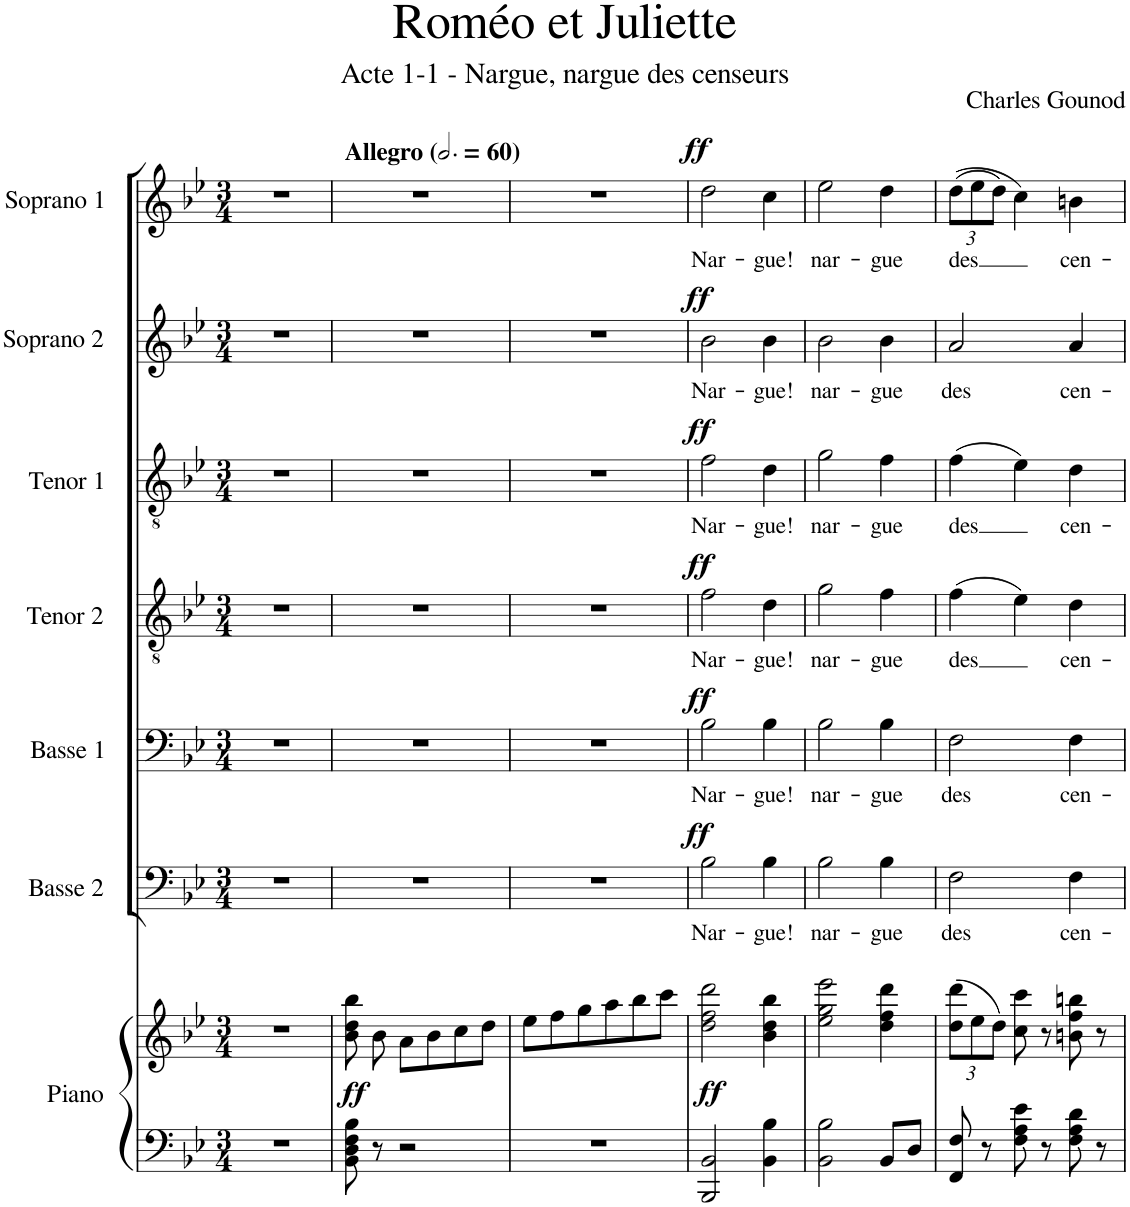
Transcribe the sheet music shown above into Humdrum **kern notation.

**kern	**kern	**dynam	**kern	**text	**dynam	**kern	**text	**dynam	**kern	**text	**dynam	**kern	**text	**dynam	**kern	**text	**dynam	**kern	**text	**dynam
*part7	*part7	*part7	*part6	*part6	*part6	*part5	*part5	*part5	*part4	*part4	*part4	*part3	*part3	*part3	*part2	*part2	*part2	*part1	*part1	*part1
*staff8	*staff7	*staff7/8	*staff6	*staff6	*staff6	*staff5	*staff5	*staff5	*staff4	*staff4	*staff4	*staff3	*staff3	*staff3	*staff2	*staff2	*staff2	*staff1	*staff1	*staff1
*I"Piano	*	*	*I"Basse 2	*	*	*I"Basse 1	*	*	*I"Tenor 2	*	*	*I"Tenor 1	*	*	*I"Soprano 2	*	*	*I"Soprano 1	*	*
*I'Pno.	*	*	*I'B2	*	*	*I'B1	*	*	*I'T2	*	*	*I'T1	*	*	*I'S2	*	*	*I'S1	*	*
*clefF4	*clefG2	*	*clefF4	*	*	*clefF4	*	*	*clefGv2	*	*	*clefGv2	*	*	*clefG2	*	*	*clefG2	*	*
*k[b-e-]	*k[b-e-]	*	*k[b-e-]	*	*	*k[b-e-]	*	*	*k[b-e-]	*	*	*k[b-e-]	*	*	*k[b-e-]	*	*	*k[b-e-]	*	*
*M3/4	*M3/4	*	*M3/4	*	*	*M3/4	*	*	*M3/4	*	*	*M3/4	*	*	*M3/4	*	*	*M3/4	*	*
=1	=1	=1	=1	=1	=1	=1	=1	=1	=1	=1	=1	=1	=1	=1	=1	=1	=1	=1	=1	=1
2.r	2.r	.	2.r	.	.	2.r	.	.	2.r	.	.	2.r	.	.	2.r	.	.	2.r	.	.
=2	=2	=2	=2	=2	=2	=2	=2	=2	=2	=2	=2	=2	=2	=2	=2	=2	=2	=2	=2	=2
*	*	*	*	*	*	*	*	*	*	*	*	*	*	*	*	*	*	*MM180	*	*
!	!	!	!	!	!	!	!	!	!	!	!	!	!	!	!	!	!	!LO:TX:a:B:t=Allegro	!	!
!	!	!LO:DY:a=2	!	!	!	!	!	!	!	!	!	!	!	!	!	!	!	!	!	!
8BB-\ 8D\ 8F\ 8B-\	8b-\ 8dd\ 8bb-\	ff	2.r	.	.	2.r	.	.	2.r	.	.	2.r	.	.	2.r	.	.	2.r	.	.
8r	8b-\	.	.	.	.	.	.	.	.	.	.	.	.	.	.	.	.	.	.	.
2r	8a\L	.	.	.	.	.	.	.	.	.	.	.	.	.	.	.	.	.	.	.
.	8b-\	.	.	.	.	.	.	.	.	.	.	.	.	.	.	.	.	.	.	.
.	8cc\	.	.	.	.	.	.	.	.	.	.	.	.	.	.	.	.	.	.	.
.	8dd\J	.	.	.	.	.	.	.	.	.	.	.	.	.	.	.	.	.	.	.
=3	=3	=3	=3	=3	=3	=3	=3	=3	=3	=3	=3	=3	=3	=3	=3	=3	=3	=3	=3	=3
2.r	8ee-\L	.	2.r	.	.	2.r	.	.	2.r	.	.	2.r	.	.	2.r	.	.	2.r	.	.
.	8ff\	.	.	.	.	.	.	.	.	.	.	.	.	.	.	.	.	.	.	.
.	8gg\	.	.	.	.	.	.	.	.	.	.	.	.	.	.	.	.	.	.	.
.	8aa\	.	.	.	.	.	.	.	.	.	.	.	.	.	.	.	.	.	.	.
.	8bb-\	.	.	.	.	.	.	.	.	.	.	.	.	.	.	.	.	.	.	.
.	8ccc\J	.	.	.	.	.	.	.	.	.	.	.	.	.	.	.	.	.	.	.
=4	=4	=4	=4	=4	=4	=4	=4	=4	=4	=4	=4	=4	=4	=4	=4	=4	=4	=4	=4	=4
!	!	!LO:DY:b	!	!LO:LY:b	!LO:DY:a	!	!LO:LY:b	!LO:DY:a	!	!LO:LY:b	!LO:DY:a	!	!LO:LY:b	!LO:DY:a	!	!LO:LY:b	!LO:DY:a	!	!LO:LY:b	!LO:DY:a
2BBB-/ 2BB-/	2dd\ 2ff\ 2ddd\	ff	2B-\	Nar-	ff	2B-\	Nar-	ff	2f\	Nar-	ff	2f\	Nar-	ff	2b-\	Nar-	ff	2dd\	Nar-	ff
!	!	!	!	!LO:LY:b	!	!	!LO:LY:b	!	!	!LO:LY:b	!	!	!LO:LY:b	!	!	!LO:LY:b	!	!	!LO:LY:b	!
4BB-\ 4B-\	4b-\ 4dd\ 4bb-\	.	4B-\	-gue!	.	4B-\	-gue!	.	4d\	-gue!	.	4d\	-gue!	.	4b-\	-gue!	.	4cc\	-gue!	.
=5	=5	=5	=5	=5	=5	=5	=5	=5	=5	=5	=5	=5	=5	=5	=5	=5	=5	=5	=5	=5
!	!	!	!	!LO:LY:b	!	!	!LO:LY:b	!	!	!LO:LY:b	!	!	!LO:LY:b	!	!	!LO:LY:b	!	!	!LO:LY:b	!
2BB-\ 2B-\	2ee-\ 2gg\ 2eee-\	.	2B-\	nar-	.	2B-\	nar-	.	2g\	nar-	.	2g\	nar-	.	2b-\	nar-	.	2ee-\	nar-	.
!	!	!	!	!LO:LY:b	!	!	!LO:LY:b	!	!	!LO:LY:b	!	!	!LO:LY:b	!	!	!LO:LY:b	!	!	!LO:LY:b	!
8BB-/L	4dd\ 4ff\ 4ddd\	.	4B-\	-gue	.	4B-\	-gue	.	4f\	-gue	.	4f\	-gue	.	4b-\	-gue	.	4dd\	-gue	.
8D/J	.	.	.	.	.	.	.	.	.	.	.	.	.	.	.	.	.	.	.	.
=6	=6	=6	=6	=6	=6	=6	=6	=6	=6	=6	=6	=6	=6	=6	=6	=6	=6	=6	=6	=6
*	*Xbrackettup	*	*	*	*	*	*	*	*	*	*	*	*	*	*	*	*	*	*	*
!	!	!	!	!LO:LY:b	!	!	!LO:LY:b	!	!	!LO:LY:b	!	!	!LO:LY:b	!	!	!LO:LY:b	!	!	!	!
*	*	*	*	*	*	*	*	*	*	*	*	*	*	*	*	*	*	*Xbrackettup	*	*
!	!	!	!	!	!	!	!	!	!	!	!	!	!	!	!	!	!	!	!LO:LY:b	!
8FF/ 8F/	(12dd\ 12ddd\L	.	2F\	des	.	2F\	des	.	(4f\	des	.	(4f\	des	.	2a/	des	.	((12dd\L	des	.
.	12ee-\	.	.	.	.	.	.	.	.	.	.	.	.	.	.	.	.	12ee-\	.	.
8r	.	.	.	.	.	.	.	.	.	.	.	.	.	.	.	.	.	.	.	.
.	12dd\J)	.	.	.	.	.	.	.	.	.	.	.	.	.	.	.	.	12dd\J)	.	.
8F\ 8A\ 8e-\	8cc\ 8ccc\	.	.	.	.	.	.	.	4e-\)	.	.	4e-\)	.	.	.	.	.	4cc\)	.	.
8r	8r	.	.	.	.	.	.	.	.	.	.	.	.	.	.	.	.	.	.	.
!	!	!	!	!LO:LY:b	!	!	!LO:LY:b	!	!	!LO:LY:b	!	!	!LO:LY:b	!	!	!LO:LY:b	!	!	!LO:LY:b	!
8F\ 8A\ 8d\	8bn\ 8ff\ 8bbn\	.	4F\	cen-	.	4F\	cen-	.	4d\	cen-	.	4d\	cen-	.	4a/	cen-	.	4bn\	cen-	.
8r	8r	.	.	.	.	.	.	.	.	.	.	.	.	.	.	.	.	.	.	.
=	=	=	=	=	=	=	=	=	=	=	=	=	=	=	=	=	=	=	=	=
*-	*-	*-	*-	*-	*-	*-	*-	*-	*-	*-	*-	*-	*-	*-	*-	*-	*-	*-	*-	*-
